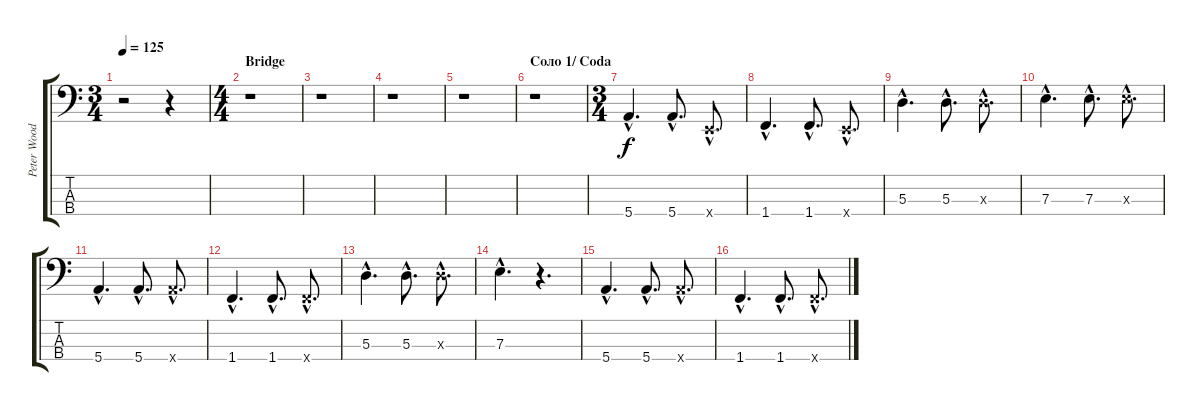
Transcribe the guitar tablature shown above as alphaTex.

\track ("Peter Woodrobe" "Peter Wood") {instrument electricbasspick}
\staff {score tabs}
\tuning (G2 D2 A1 E1) {hide}
\ts (3 4)
\tempo 125
\clef f4
\ks c
r.2{dy f} r.4 |
\ts (4 4)
\section ("" "Bridge")
r.1 |
r.1 |
r.1 |
r.1 |
\section ("" "Соло 1/ Coda")
r.1 |
\ts (3 4)
5.4{hac}.4{d} 5.4{hac}.8{d} 0.4{hac x}.8{d} |
1.4{hac}.4{d} 1.4{hac}.8{d} 0.4{hac x}.8{d} |
5.3{hac}.4{d} 5.3{hac}.8{d} 5.3{hac x}.8{d} |
7.3{hac}.4{d} 7.3{hac}.8{d} 7.3{hac x}.8{d} |
5.4{hac}.4{d} 5.4{hac}.8{d} 5.4{hac x}.8{d} |
1.4{hac}.4{d} 1.4{hac}.8{d} 1.4{hac x}.8{d} |
5.3{hac}.4{d} 5.3{hac}.8{d} 5.3{hac x}.8{d} |
7.3{hac}.4{d} r.4{d} |
5.4{hac}.4{d} 5.4{hac}.8{d} 5.4{hac x}.8{d} |
1.4{hac}.4{d} 1.4{hac}.8{d} 1.4{hac x}.8{d}
